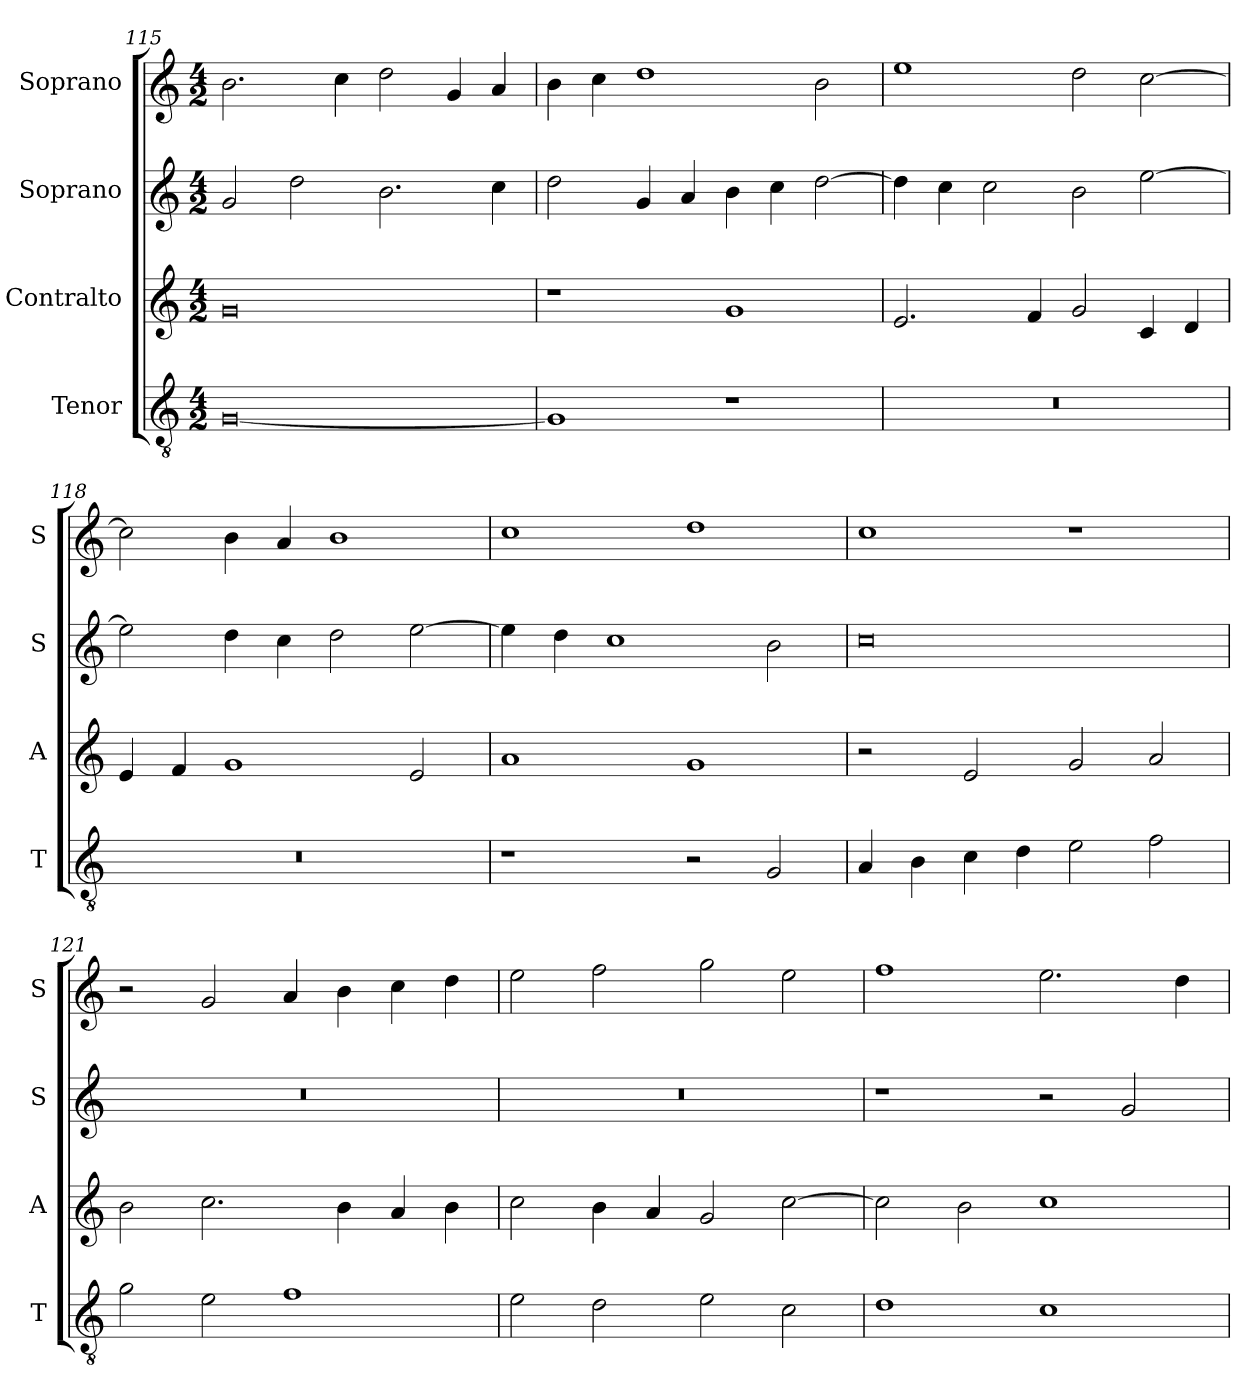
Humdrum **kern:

**kern	**kern	**kern	**kern
*part4	*part3	*part2	*part1
*staff4	*staff3	*staff2	*staff1
*I"Tenor	*I"Contralto	*I"Soprano	*I"Soprano
*I'T	*I'A	*I'S	*I'S
*clefGv2	*clefG2	*clefG2	*clefG2
*k[]	*k[]	*k[]	*k[]
*C:ion	*C:ion	*C:ion	*C:ion
*M4/2	*M4/2	*M4/2	*M4/2
=115	=115	=115	=115
[0G	0g	2g	2.b
.	.	2dd	.
.	.	.	4cc
.	.	2.b	2dd
.	.	.	4g
.	.	4cc	4a
=116	=116	=116	=116
1G]	1r	2dd	4b
.	.	.	4cc
.	.	4g	1dd
.	.	4a	.
1r	1g	4b	.
.	.	4cc	.
.	.	[2dd	2b
=117	=117	=117	=117
0r	2.e	4dd]	1ee
.	.	4cc	.
.	.	2cc	.
.	4f	.	.
.	2g	2b	2dd
.	4c	[2ee	[2cc
.	4d	.	.
=118	=118	=118	=118
0r	4e	2ee]	2cc]
.	4f	.	.
.	1g	4dd	4b
.	.	4cc	4a
.	.	2dd	1b
.	2e	[2ee	.
=119	=119	=119	=119
1r	1a	4ee]	1cc
.	.	4dd	.
.	.	1cc	.
2r	1g	.	1dd
2G	.	2b	.
=120	=120	=120	=120
4A	2r	0cc	1cc
4B	.	.	.
4c	2e	.	.
4d	.	.	.
2e	2g	.	1r
2f	2a	.	.
=121	=121	=121	=121
2g	2b	0r	2r
2e	2.cc	.	2g
1f	.	.	4a
.	4b	.	4b
.	4a	.	4cc
.	4b	.	4dd
=122	=122	=122	=122
2e	2cc	0r	2ee
2d	4b	.	2ff
.	4a	.	.
2e	2g	.	2gg
2c	[2cc	.	2ee
=123	=123	=123	=123
1d	2cc]	1r	1ff
.	2b	.	.
1c	1cc	2r	2.ee
.	.	2g	.
.	.	.	4dd
=	=	=	=
*-	*-	*-	*-
